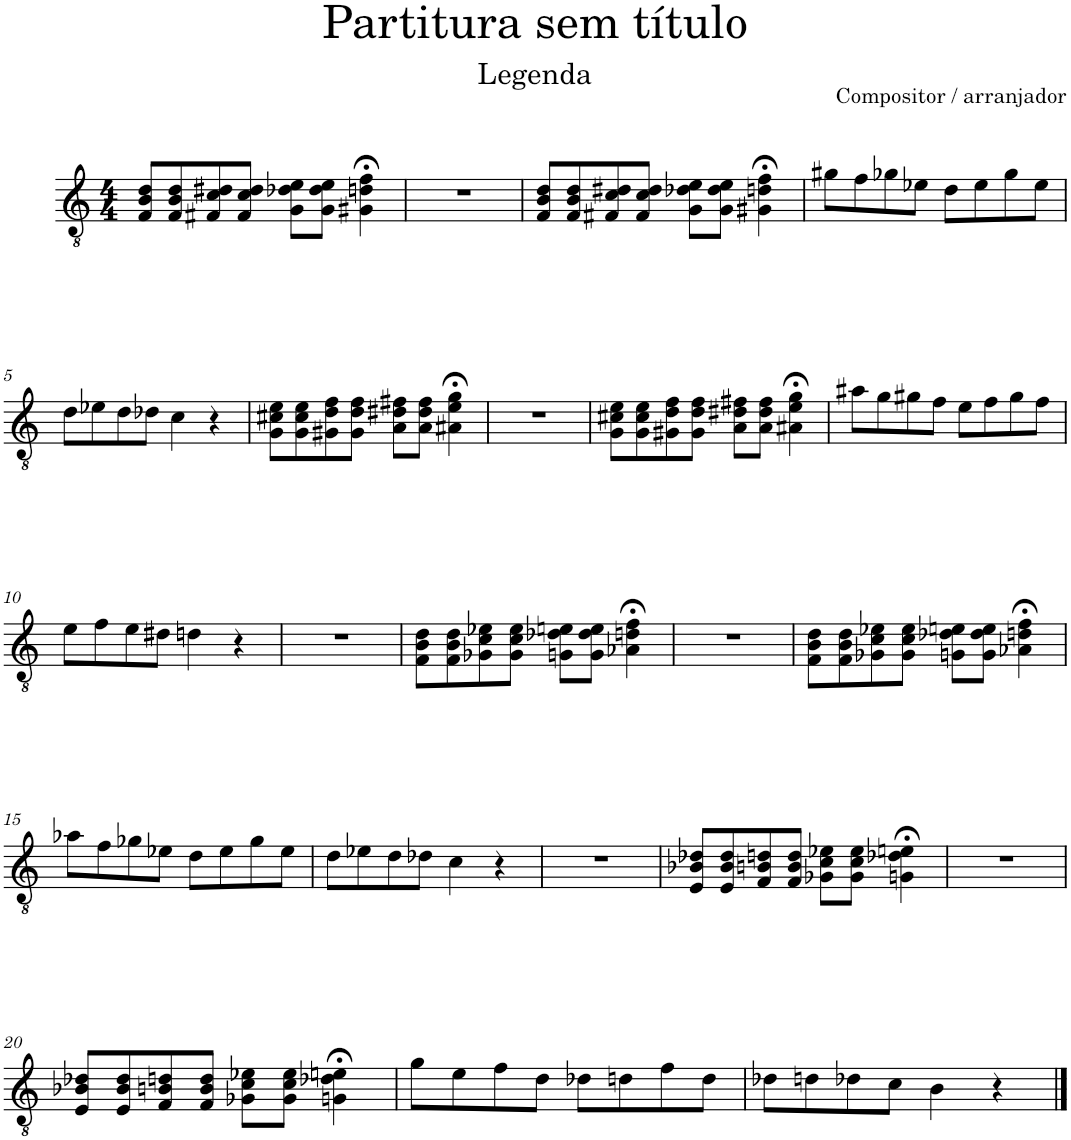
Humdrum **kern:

**kern
*part1
*staff1
*I"Guitarra Elétrica
*I'Guit. El.
*clefGv2
*k[]
*M4/4
=1
8F/ 8B/ 8d/L
8F/ 8B/ 8d/
8F#X/ 8c/ 8d#X/
8F#/ 8c/ 8d#/J
8G\ 8d-X\ 8e\L
8G\ 8d-\ 8e\J
4G#X\;< 4dn\;< 4f\;<
=2
1r
=3
8F/ 8B/ 8d/L
8F/ 8B/ 8d/
8F#X/ 8c/ 8d#X/
8F#/ 8c/ 8d#/J
8G\ 8d-X\ 8e\L
8G\ 8d-\ 8e\J
4G#X\;< 4dn\;< 4f\;<
=4
8g#X\L
8f\
8g-X\
8e-X\J
8d\L
8e-\
8g-\
8e-\J
!!LO:LB:g=z
=5
8d\L
8e-X\
8d\
8d-X\J
4c\
4r
=6
8G\ 8c#X\ 8e\L
8G\ 8c#\ 8e\
8G#X\ 8d\ 8f\
8G#\ 8d\ 8f\J
8A\ 8d#X\ 8f#X\L
8A\ 8d#\ 8f#\J
4A#X\;< 4e\;< 4g\;<
=7
1r
=8
8G\ 8c#X\ 8e\L
8G\ 8c#\ 8e\
8G#X\ 8d\ 8f\
8G#\ 8d\ 8f\J
8A\ 8d#X\ 8f#X\L
8A\ 8d#\ 8f#\J
4A#X\;< 4e\;< 4g\;<
=9
8a#X\L
8g\
8g#X\
8f\J
8e\L
8f\
8g#\
8f\J
!!LO:LB:g=z
=10
8e\L
8f\
8e\
8d#X\J
4dn\
4r
=11
1r
=12
8F\ 8B\ 8d\L
8F\ 8B\ 8d\
8G-X\ 8c\ 8e-X\
8G-\ 8c\ 8e-\J
8Gn\ 8d-X\ 8en\L
8G\ 8d-\ 8e\J
4A-X\;< 4dn\;< 4f\;<
=13
1r
=14
8F\ 8B\ 8d\L
8F\ 8B\ 8d\
8G-X\ 8c\ 8e-X\
8G-\ 8c\ 8e-\J
8Gn\ 8d-X\ 8en\L
8G\ 8d-\ 8e\J
4A-X\;< 4dn\;< 4f\;<
!!LO:LB:g=z
=15
8a-X\L
8f\
8g-X\
8e-X\J
8d\L
8e-\
8g-\
8e-\J
=16
8d\L
8e-X\
8d\
8d-X\J
4c\
4r
=17
1r
=18
8E/ 8B-X/ 8d-X/L
8E/ 8B-/ 8d-/
8F/ 8Bn/ 8dn/
8F/ 8B/ 8d/J
8G-X\ 8c\ 8e-X\L
8G-\ 8c\ 8e-\J
4Gn\;< 4d-X\;< 4en\;<
=19
1r
!!LO:LB:g=z
=20
8E/ 8B-X/ 8d-X/L
8E/ 8B-/ 8d-/
8F/ 8Bn/ 8dn/
8F/ 8B/ 8d/J
8G-X\ 8c\ 8e-X\L
8G-\ 8c\ 8e-\J
4Gn\;< 4d-X\;< 4en\;<
=21
8g\L
8e\
8f\
8d\J
8d-X\L
8dn\
8f\
8d\J
=22
8d-X\L
8dn\
8d-X\
8c\J
4B\
4r
==
*-
